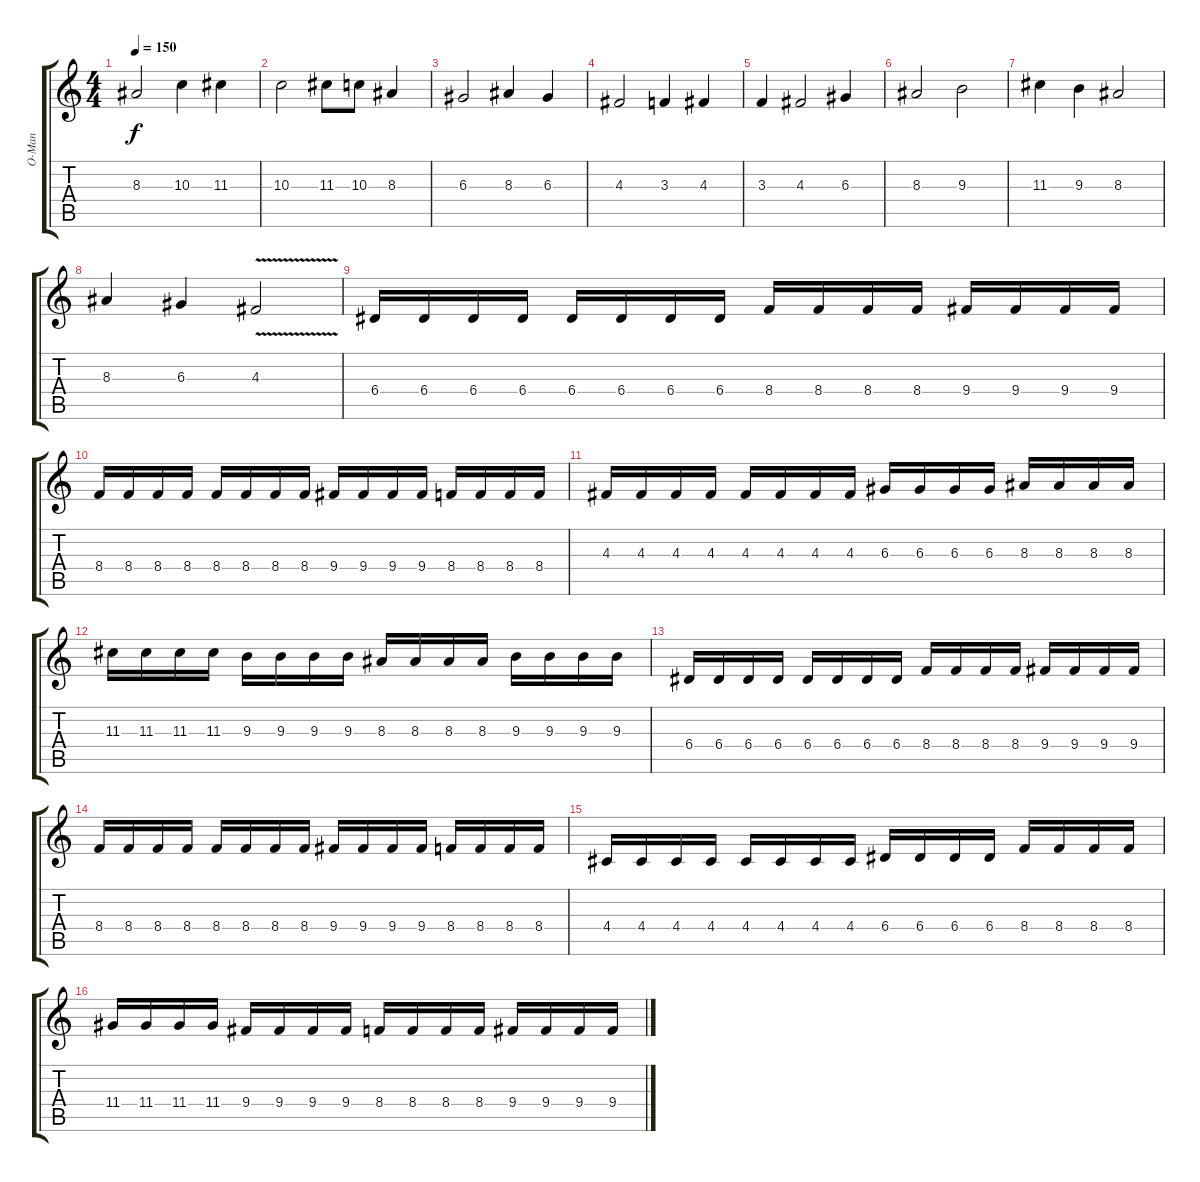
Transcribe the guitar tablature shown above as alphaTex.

\track ("O-Man" "O-Man") {instrument distortionguitar}
\staff {score tabs}
\tuning (B3 Gb3 D3 A2 E2 B1) {hide}
\ts (4 4)
\tempo 150
\clef g2
\ks c
8.3.2{dy f instrument distortionguitar} 10.3.4 11.3.4 |
10.3.2 11.3.8 10.3.8 8.3.4 |
6.3.2 8.3.4 6.3.4 |
4.3.2 3.3.4 4.3.4 |
3.3.4 4.3.2 6.3.4 |
8.3.2 9.3.2 |
11.3.4 9.3.4 8.3.2 |
8.3.4 6.3.4 4.3{v}.2 |
6.4.16 6.4.16 6.4.16 6.4.16 6.4.16 6.4.16 6.4.16 6.4.16 8.4.16 8.4.16 8.4.16 8.4.16 9.4.16 9.4.16 9.4.16 9.4.16 |
8.4.16 8.4.16 8.4.16 8.4.16 8.4.16 8.4.16 8.4.16 8.4.16 9.4.16 9.4.16 9.4.16 9.4.16 8.4.16 8.4.16 8.4.16 8.4.16 |
4.3.16 4.3.16 4.3.16 4.3.16 4.3.16 4.3.16 4.3.16 4.3.16 6.3.16 6.3.16 6.3.16 6.3.16 8.3.16 8.3.16 8.3.16 8.3.16 |
11.3.16 11.3.16 11.3.16 11.3.16 9.3.16 9.3.16 9.3.16 9.3.16 8.3.16 8.3.16 8.3.16 8.3.16 9.3.16 9.3.16 9.3.16 9.3.16 |
6.4.16 6.4.16 6.4.16 6.4.16 6.4.16 6.4.16 6.4.16 6.4.16 8.4.16 8.4.16 8.4.16 8.4.16 9.4.16 9.4.16 9.4.16 9.4.16 |
8.4.16 8.4.16 8.4.16 8.4.16 8.4.16 8.4.16 8.4.16 8.4.16 9.4.16 9.4.16 9.4.16 9.4.16 8.4.16 8.4.16 8.4.16 8.4.16 |
4.4.16 4.4.16 4.4.16 4.4.16 4.4.16 4.4.16 4.4.16 4.4.16 6.4.16 6.4.16 6.4.16 6.4.16 8.4.16 8.4.16 8.4.16 8.4.16 |
11.4.16 11.4.16 11.4.16 11.4.16 9.4.16 9.4.16 9.4.16 9.4.16 8.4.16 8.4.16 8.4.16 8.4.16 9.4.16 9.4.16 9.4.16 9.4.16
